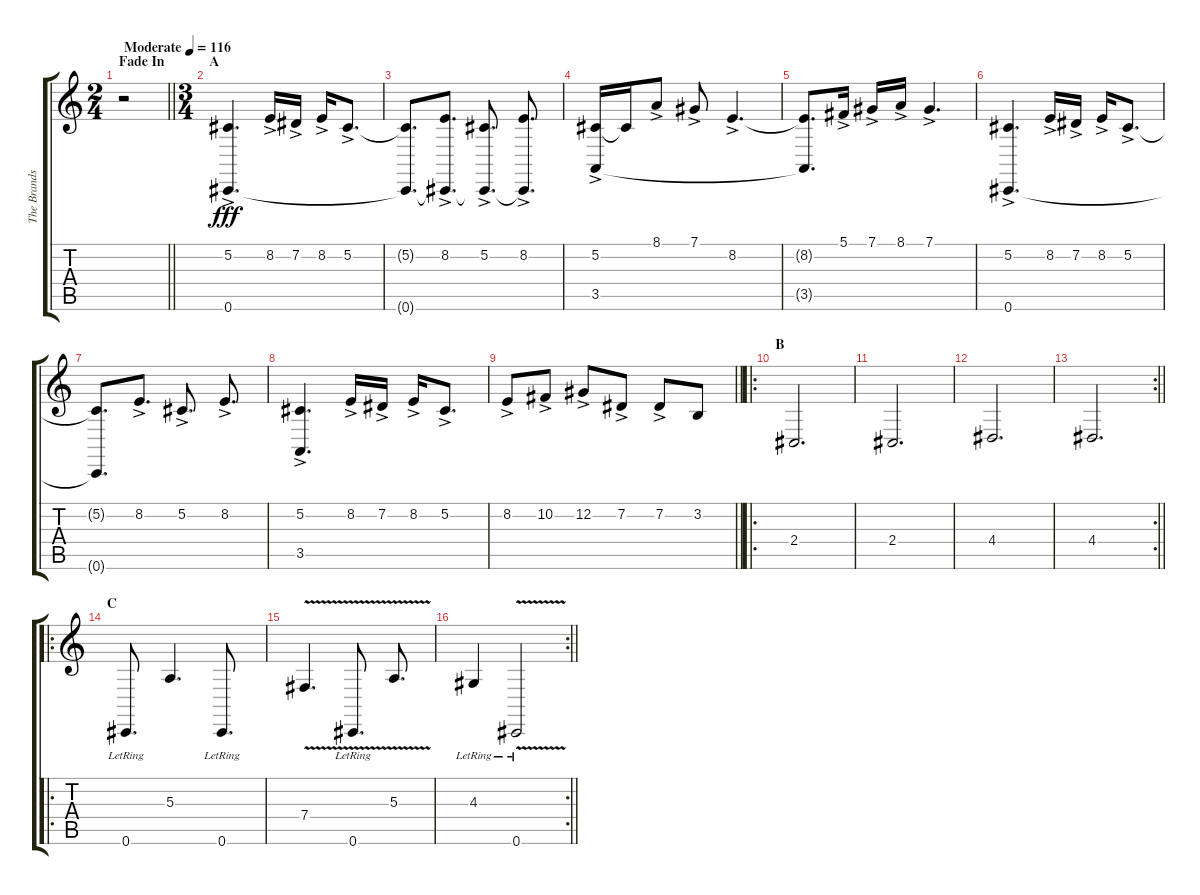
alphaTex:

\track ("The Brandström" "The Brands") {instrument lead8bassandlead}
\staff {score tabs}
\tuning (Db4 Ab3 E3 B2 Gb2 Db2) {hide}
\ts (2 4)
\section ("" "Fade In")
\tempo (116 "Moderate")
\clef g2
\barLineRight lightlight
\ks c
r.2{dy fff instrument lead8bassandlead} |
\ts (3 4)
\section ("" "A")
(5.2{ac} 0.6).4{d volume 14 instrument fx7echoes} 8.2{ac}.16 7.2{ac}.16 8.2{ac}.16 5.2{ac}.8{d} |
(5.2{t} 0.6{t}).8{d} (8.2{ac} 0.6{t}).8{d} (5.2{ac} 0.6{t}).8{d} (8.2{ac} 0.6{t}).8{d} |
(5.2{ac} 3.5).16 5.2{t}.16 8.1{ac}.8 7.1{ac}.8 8.2{ac}.4{d} |
(8.2{t} 3.5{t}).8{d} 5.1{ac}.16 7.1{ac}.16 8.1{ac}.16 7.1{ac}.4{d} |
(5.2{ac} 0.6).4{d volume 13 instrument fx7echoes} 8.2{ac}.16 7.2{ac}.16 8.2{ac}.16 5.2{ac}.8{d} |
(5.2{t} 0.6{t}).8{d} 8.2{ac}.8{d} 5.2{ac}.8{d} 8.2{ac}.8{d} |
(5.2{ac} 3.5).4{d} 8.2{ac}.16 7.2{ac}.16 8.2{ac}.16 5.2{ac}.8{d} |
\barLineRight lightlight
8.2{ac}.8 10.2{ac}.8 12.2{ac}.8 7.2{ac}.8 7.2{ac}.8 3.2.8 |
\ro
\section ("" "B")
2.4.2{d volume 12} |
2.4.2{d} |
4.4.2{d} |
\rc 2
\barLineRight lightlight
4.4.2{d} |
\ro
\section ("" "C")
0.6{lr}.8{d volume 12} 5.3.4{d} 0.6{lr}.8{d} |
7.4{v}.4{d} 0.6{v lr}.8{d} 5.3{v}.8{d} |
\rc 2
\barLineRight lightlight
4.3{lr}.4 0.6{v lr}.2
